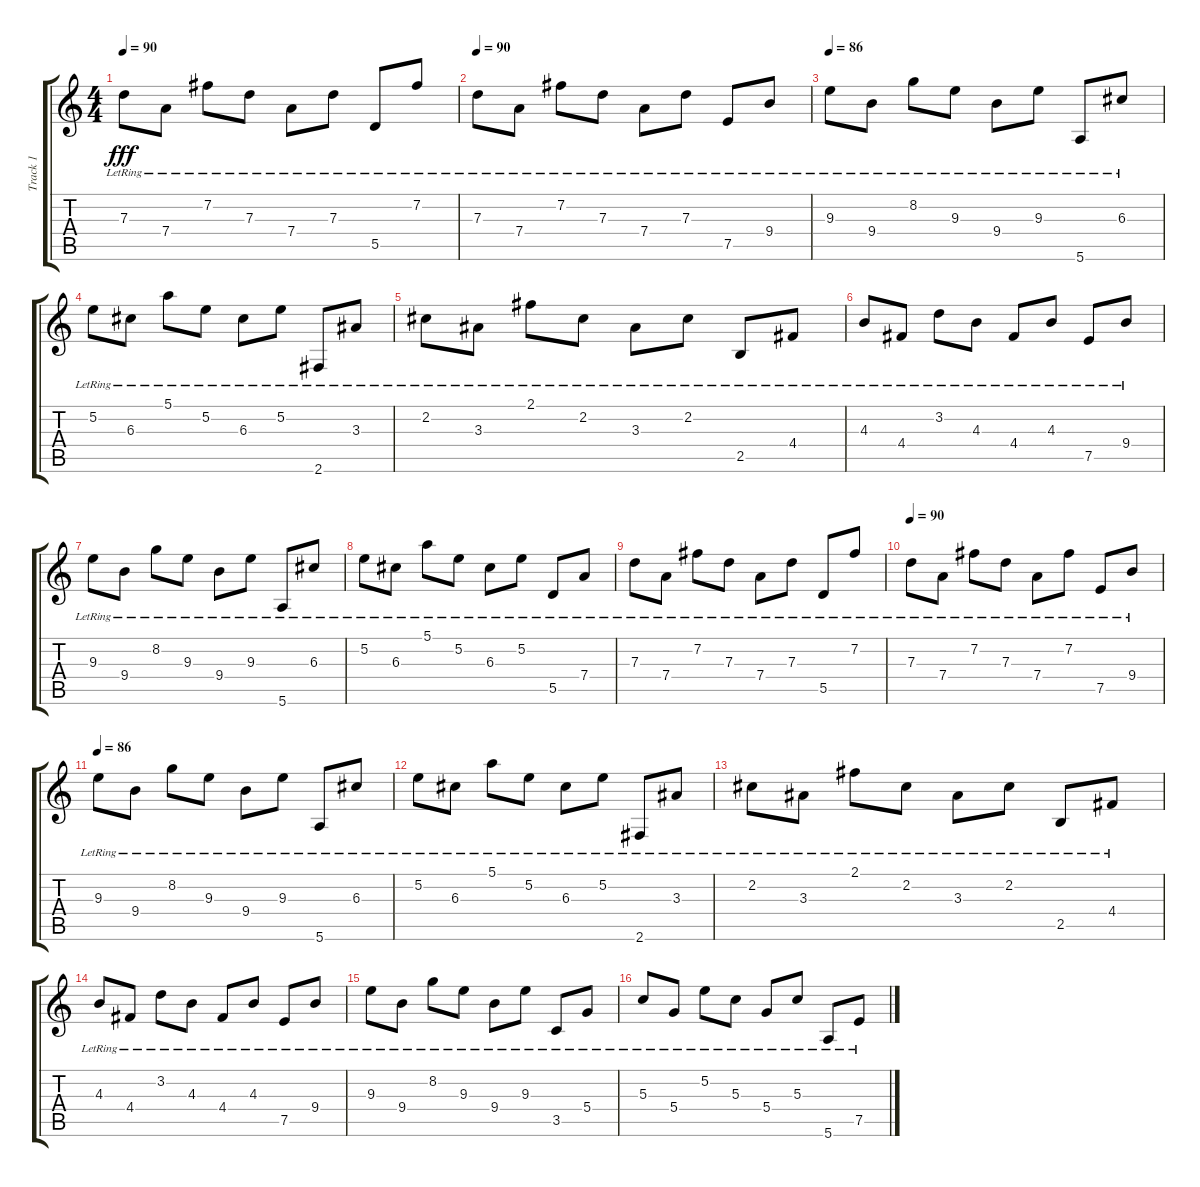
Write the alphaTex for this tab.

\track ("Track 1" "Track 1") {instrument acousticguitarsteel}
\staff {score tabs}
\tuning (E4 B3 G3 D3 A2 E2) {hide}
\ts (4 4)
\tempo 90
\clef g2
\ks c
7.3{lr}.8{dy fff} 7.4{lr}.8 7.2{lr}.8 7.3{lr}.8 7.4{lr}.8 7.3{lr}.8 5.5{lr}.8 7.2{lr}.8 |
\tempo 90
7.3{lr}.8 7.4{lr}.8 7.2{lr}.8 7.3{lr}.8 7.4{lr}.8 7.3{lr}.8 7.5{lr}.8 9.4{lr}.8 |
\tempo 86
9.3{lr}.8 9.4{lr}.8 8.2{lr}.8 9.3{lr}.8 9.4{lr}.8 9.3{lr}.8 5.6{lr}.8 6.3{lr}.8 |
5.2{lr}.8 6.3{lr}.8 5.1{lr}.8 5.2{lr}.8 6.3{lr}.8 5.2{lr}.8 2.6{lr}.8 3.3{lr}.8 |
2.2{lr}.8 3.3{lr}.8 2.1{lr}.8 2.2{lr}.8 3.3{lr}.8 2.2{lr}.8 2.5{lr}.8 4.4{lr}.8 |
4.3{lr}.8 4.4{lr}.8 3.2{lr}.8 4.3{lr}.8 4.4{lr}.8 4.3{lr}.8 7.5{lr}.8 9.4{lr}.8 |
9.3{lr}.8 9.4{lr}.8 8.2{lr}.8 9.3{lr}.8 9.4{lr}.8 9.3{lr}.8 5.6{lr}.8 6.3{lr}.8 |
5.2{lr}.8 6.3{lr}.8 5.1{lr}.8 5.2{lr}.8 6.3{lr}.8 5.2{lr}.8 5.5{lr}.8 7.4{lr}.8 |
7.3{lr}.8 7.4{lr}.8 7.2{lr}.8 7.3{lr}.8 7.4{lr}.8 7.3{lr}.8 5.5{lr}.8 7.2{lr}.8 |
\tempo 90
7.3{lr}.8 7.4{lr}.8 7.2{lr}.8 7.3{lr}.8 7.4{lr}.8 7.2{lr}.8 7.5{lr}.8 9.4{lr}.8 |
\tempo 86
9.3{lr}.8 9.4{lr}.8 8.2{lr}.8 9.3{lr}.8 9.4{lr}.8 9.3{lr}.8 5.6{lr}.8 6.3{lr}.8 |
5.2{lr}.8 6.3{lr}.8 5.1{lr}.8 5.2{lr}.8 6.3{lr}.8 5.2{lr}.8 2.6{lr}.8 3.3{lr}.8 |
2.2{lr}.8 3.3{lr}.8 2.1{lr}.8 2.2{lr}.8 3.3{lr}.8 2.2{lr}.8 2.5{lr}.8 4.4{lr}.8 |
4.3{lr}.8 4.4{lr}.8 3.2{lr}.8 4.3{lr}.8 4.4{lr}.8 4.3{lr}.8 7.5{lr}.8 9.4{lr}.8 |
9.3{lr}.8 9.4{lr}.8 8.2{lr}.8 9.3{lr}.8 9.4{lr}.8 9.3{lr}.8 3.5{lr}.8 5.4{lr}.8 |
5.3{lr}.8 5.4{lr}.8 5.2{lr}.8 5.3{lr}.8 5.4{lr}.8 5.3{lr}.8 5.6{lr}.8 7.5{lr}.8
